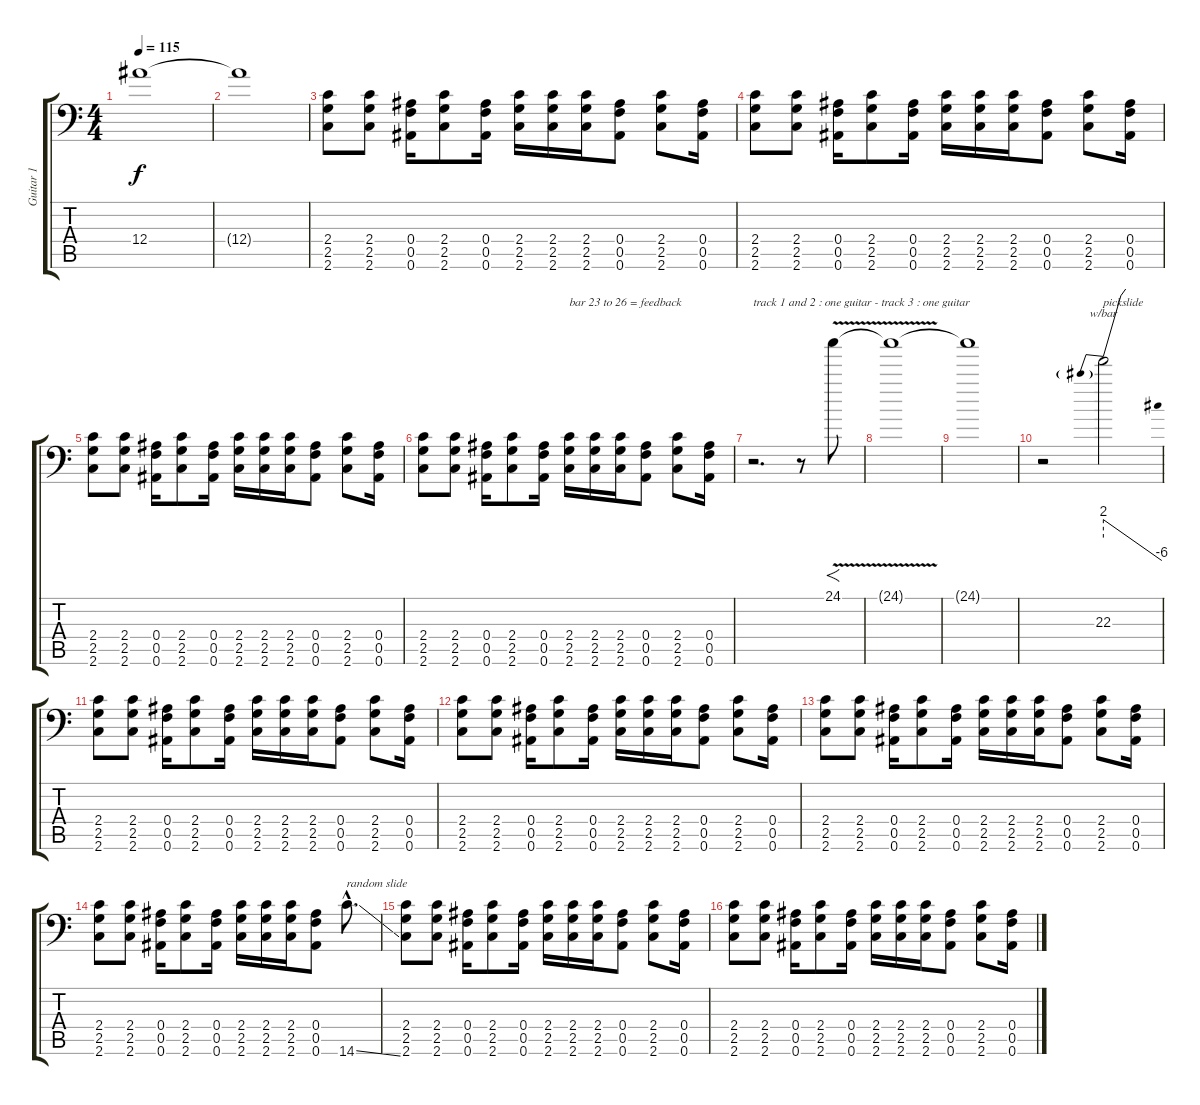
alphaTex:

\track ("Guitar 1" "Guitar 1") {instrument distortionguitar}
\staff {score tabs}
\tuning (C4 G3 Eb3 Bb2 F2 Bb1) {hide}
\ts (4 4)
\tempo 115
\clef f4
\ks c
12.4{t}.1{dy f} |
12.4{t}.1 |
(2.4 2.5 2.6).8{instrument distortionguitar} (2.4 2.5 2.6).8 (0.4 0.5 0.6).16 (2.4 2.5 2.6).8 (0.4 0.5 0.6).16 (2.4 2.5 2.6).16 (2.4 2.5 2.6).16 (2.4 2.5 2.6).16 (0.4 0.5 0.6).8 (2.4 2.5 2.6).8 (0.4 0.5 0.6).16 |
(2.4 2.5 2.6).8 (2.4 2.5 2.6).8 (0.4 0.5 0.6).16 (2.4 2.5 2.6).8 (0.4 0.5 0.6).16 (2.4 2.5 2.6).16 (2.4 2.5 2.6).16 (2.4 2.5 2.6).16 (0.4 0.5 0.6).8 (2.4 2.5 2.6).8 (0.4 0.5 0.6).16 |
(2.4 2.5 2.6).8 (2.4 2.5 2.6).8 (0.4 0.5 0.6).16 (2.4 2.5 2.6).8 (0.4 0.5 0.6).16 (2.4 2.5 2.6).16 (2.4 2.5 2.6).16 (2.4 2.5 2.6).16 (0.4 0.5 0.6).8 (2.4 2.5 2.6).8 (0.4 0.5 0.6).16 |
(2.4 2.5 2.6).8 (2.4 2.5 2.6).8 (0.4 0.5 0.6).16 (2.4 2.5 2.6).8 (0.4 0.5 0.6).16 (2.4 2.5 2.6).16{txt "bar 23 to 26 = feedback"} (2.4 2.5 2.6).16 (2.4 2.5 2.6).16 (0.4 0.5 0.6).8 (2.4 2.5 2.6).8 (0.4 0.5 0.6).16 |
r.2{d txt "track 1 and 2 : one guitar - track 3 : one guitar" volume 13} r.8 24.1{v}.8{f} |
24.1{t}.1 |
24.1{t}.1{volume 0} |
r.2{volume 13} 22.3.2{tbe (predivedive default 0 8 60 -24) txt "pickslide"} |
(2.4 2.5 2.6).8{volume 14} (2.4 2.5 2.6).8 (0.4 0.5 0.6).16 (2.4 2.5 2.6).8 (0.4 0.5 0.6).16 (2.4 2.5 2.6).16 (2.4 2.5 2.6).16 (2.4 2.5 2.6).16 (0.4 0.5 0.6).8 (2.4 2.5 2.6).8 (0.4 0.5 0.6).16 |
(2.4 2.5 2.6).8 (2.4 2.5 2.6).8 (0.4 0.5 0.6).16 (2.4 2.5 2.6).8 (0.4 0.5 0.6).16 (2.4 2.5 2.6).16 (2.4 2.5 2.6).16 (2.4 2.5 2.6).16 (0.4 0.5 0.6).8 (2.4 2.5 2.6).8 (0.4 0.5 0.6).16 |
(2.4 2.5 2.6).8 (2.4 2.5 2.6).8 (0.4 0.5 0.6).16 (2.4 2.5 2.6).8 (0.4 0.5 0.6).16 (2.4 2.5 2.6).16 (2.4 2.5 2.6).16 (2.4 2.5 2.6).16 (0.4 0.5 0.6).8 (2.4 2.5 2.6).8 (0.4 0.5 0.6).16 |
(2.4 2.5 2.6).8 (2.4 2.5 2.6).8 (0.4 0.5 0.6).16 (2.4 2.5 2.6).8 (0.4 0.5 0.6).16 (2.4 2.5 2.6).16 (2.4 2.5 2.6).16 (2.4 2.5 2.6).16 (0.4 0.5 0.6).8 14.6{ss hac}.8{d txt "random slide"} |
(2.4 2.5 2.6).8 (2.4 2.5 2.6).8 (0.4 0.5 0.6).16 (2.4 2.5 2.6).8 (0.4 0.5 0.6).16 (2.4 2.5 2.6).16 (2.4 2.5 2.6).16 (2.4 2.5 2.6).16 (0.4 0.5 0.6).8 (2.4 2.5 2.6).8 (0.4 0.5 0.6).16 |
(2.4 2.5 2.6).8 (2.4 2.5 2.6).8 (0.4 0.5 0.6).16 (2.4 2.5 2.6).8 (0.4 0.5 0.6).16 (2.4 2.5 2.6).16 (2.4 2.5 2.6).16 (2.4 2.5 2.6).16 (0.4 0.5 0.6).8 (2.4 2.5 2.6).8 (0.4 0.5 0.6).16
